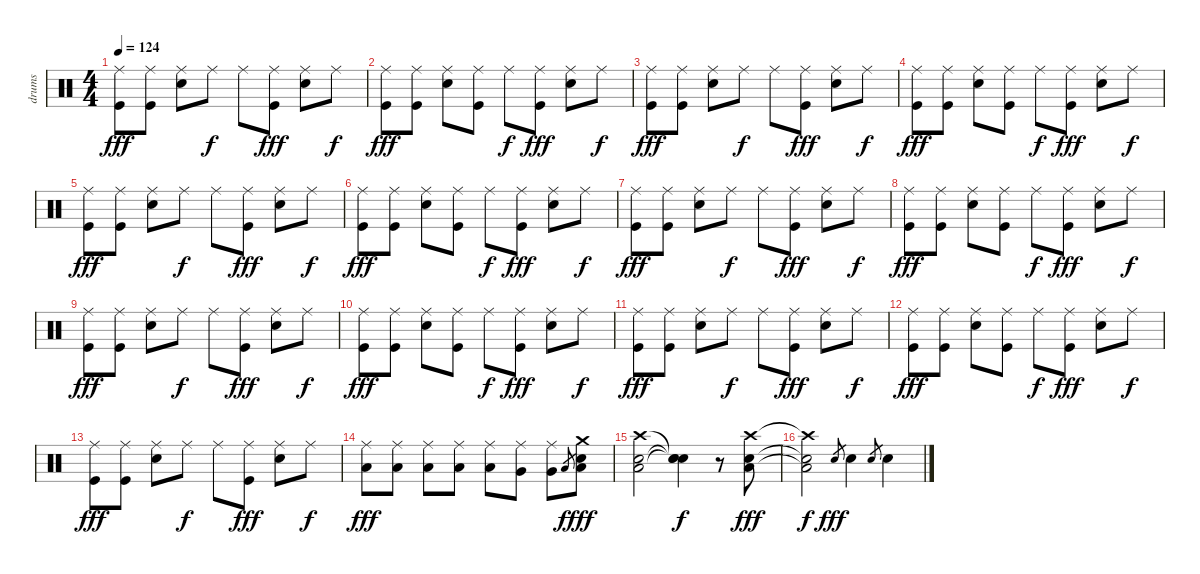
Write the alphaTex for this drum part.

\track ("drums" "drums") {instrument percussion}
\staff {score}
\articulation defaults
\ts (4 4)
\tempo 124
\clef neutral
\ks c
("Ride (middle)" "Kick (hit)").8{dy fff} ("Ride (middle)" "Kick (hit)").8 ("Ride (middle)" "Snare (hit) 2").8 "Ride (middle)".8{dy f} "Ride (middle)".8 ("Ride (middle)" "Kick (hit)").8{dy fff} ("Ride (middle)" "Snare (hit) 2").8 "Ride (middle)".8{dy f} |
("Ride (middle)" "Kick (hit)").8{dy fff} ("Ride (middle)" "Kick (hit)").8 ("Ride (middle)" "Snare (hit) 2").8 ("Ride (middle)" "Kick (hit)").8 "Ride (middle)".8{dy f} ("Ride (middle)" "Kick (hit)").8{dy fff} ("Ride (middle)" "Snare (hit) 2").8 "Ride (middle)".8{dy f} |
("Ride (middle)" "Kick (hit)").8{dy fff} ("Ride (middle)" "Kick (hit)").8 ("Ride (middle)" "Snare (hit) 2").8 "Ride (middle)".8{dy f} "Ride (middle)".8 ("Ride (middle)" "Kick (hit)").8{dy fff} ("Ride (middle)" "Snare (hit) 2").8 "Ride (middle)".8{dy f} |
("Ride (middle)" "Kick (hit)").8{dy fff} ("Ride (middle)" "Kick (hit)").8 ("Ride (middle)" "Snare (hit) 2").8 ("Ride (middle)" "Kick (hit)").8 "Ride (middle)".8{dy f} ("Ride (middle)" "Kick (hit)").8{dy fff} ("Ride (middle)" "Snare (hit) 2").8 "Ride (middle)".8{dy f} |
("Ride (middle)" "Kick (hit)").8{dy fff} ("Ride (middle)" "Kick (hit)").8 ("Ride (middle)" "Snare (hit) 2").8 "Ride (middle)".8{dy f} "Ride (middle)".8 ("Ride (middle)" "Kick (hit)").8{dy fff} ("Ride (middle)" "Snare (hit) 2").8 "Ride (middle)".8{dy f} |
("Ride (middle)" "Kick (hit)").8{dy fff} ("Ride (middle)" "Kick (hit)").8 ("Ride (middle)" "Snare (hit) 2").8 ("Ride (middle)" "Kick (hit)").8 "Ride (middle)".8{dy f} ("Ride (middle)" "Kick (hit)").8{dy fff} ("Ride (middle)" "Snare (hit) 2").8 "Ride (middle)".8{dy f} |
("Ride (middle)" "Kick (hit)").8{dy fff} ("Ride (middle)" "Kick (hit)").8 ("Ride (middle)" "Snare (hit) 2").8 "Ride (middle)".8{dy f} "Ride (middle)".8 ("Ride (middle)" "Kick (hit)").8{dy fff} ("Ride (middle)" "Snare (hit) 2").8 "Ride (middle)".8{dy f} |
("Ride (middle)" "Kick (hit)").8{dy fff} ("Ride (middle)" "Kick (hit)").8 ("Ride (middle)" "Snare (hit) 2").8 ("Ride (middle)" "Kick (hit)").8 "Ride (middle)".8{dy f} ("Ride (middle)" "Kick (hit)").8{dy fff} ("Ride (middle)" "Snare (hit) 2").8 "Ride (middle)".8{dy f} |
("Ride (middle)" "Kick (hit)").8{dy fff} ("Ride (middle)" "Kick (hit)").8 ("Ride (middle)" "Snare (hit) 2").8 "Ride (middle)".8{dy f} "Ride (middle)".8 ("Ride (middle)" "Kick (hit)").8{dy fff} ("Ride (middle)" "Snare (hit) 2").8 "Ride (middle)".8{dy f} |
("Ride (middle)" "Kick (hit)").8{dy fff} ("Ride (middle)" "Kick (hit)").8 ("Ride (middle)" "Snare (hit) 2").8 ("Ride (middle)" "Kick (hit)").8 "Ride (middle)".8{dy f} ("Ride (middle)" "Kick (hit)").8{dy fff} ("Ride (middle)" "Snare (hit) 2").8 "Ride (middle)".8{dy f} |
("Ride (middle)" "Kick (hit)").8{dy fff} ("Ride (middle)" "Kick (hit)").8 ("Ride (middle)" "Snare (hit) 2").8 "Ride (middle)".8{dy f} "Ride (middle)".8 ("Ride (middle)" "Kick (hit)").8{dy fff} ("Ride (middle)" "Snare (hit) 2").8 "Ride (middle)".8{dy f} |
("Ride (middle)" "Kick (hit)").8{dy fff} ("Ride (middle)" "Kick (hit)").8 ("Ride (middle)" "Snare (hit) 2").8 ("Ride (middle)" "Kick (hit)").8 "Ride (middle)".8{dy f} ("Ride (middle)" "Kick (hit)").8{dy fff} ("Ride (middle)" "Snare (hit) 2").8 "Ride (middle)".8{dy f} |
("Ride (middle)" "Kick (hit)").8{dy fff} ("Ride (middle)" "Kick (hit)").8 ("Ride (middle)" "Snare (hit) 2").8 "Ride (middle)".8{dy f} "Ride (middle)".8 ("Ride (middle)" "Kick (hit)").8{dy fff} ("Ride (middle)" "Snare (hit) 2").8 "Ride (middle)".8{dy f} |
("Ride (middle)" "Low Tom (hit)").8{dy fff} ("Ride (middle)" "Low Tom (hit)").8 ("Ride (middle)" "Low Tom (hit)").8 ("Ride (middle)" "Low Tom (hit)").8 ("Ride (middle)" "Low Tom (hit)").8 ("Ride (middle)" "Very Low Tom (hit)").8 ("Ride (middle)" "Very Low Tom (hit)").8 "Low Tom (hit)".8{gr dy f} ("Crash medium (hit)" "Low Tom (hit)" "Snare (hit) 2").8{dy fff} |
("Crash high (hit)" "Low Tom (hit)" "Snare (hit) 2").2 ("Snare (hit)"{t} "Snare (hit)"{t} "Snare (hit)"{t}).4{dy f} r.8 ("Crash high (hit)" "Low Floor Tom (hit)" "Snare (hit) 2").8{dy fff} |
("Crash high (hit)"{t} "Low Floor Tom (hit)"{t} "Snare (hit) 2"{t}).2{dy f} "Snare (hit) 2".8{gr dy fff} "Snare (hit) 2".4 "Snare (hit) 2".8{gr} "Snare (hit) 2".4
